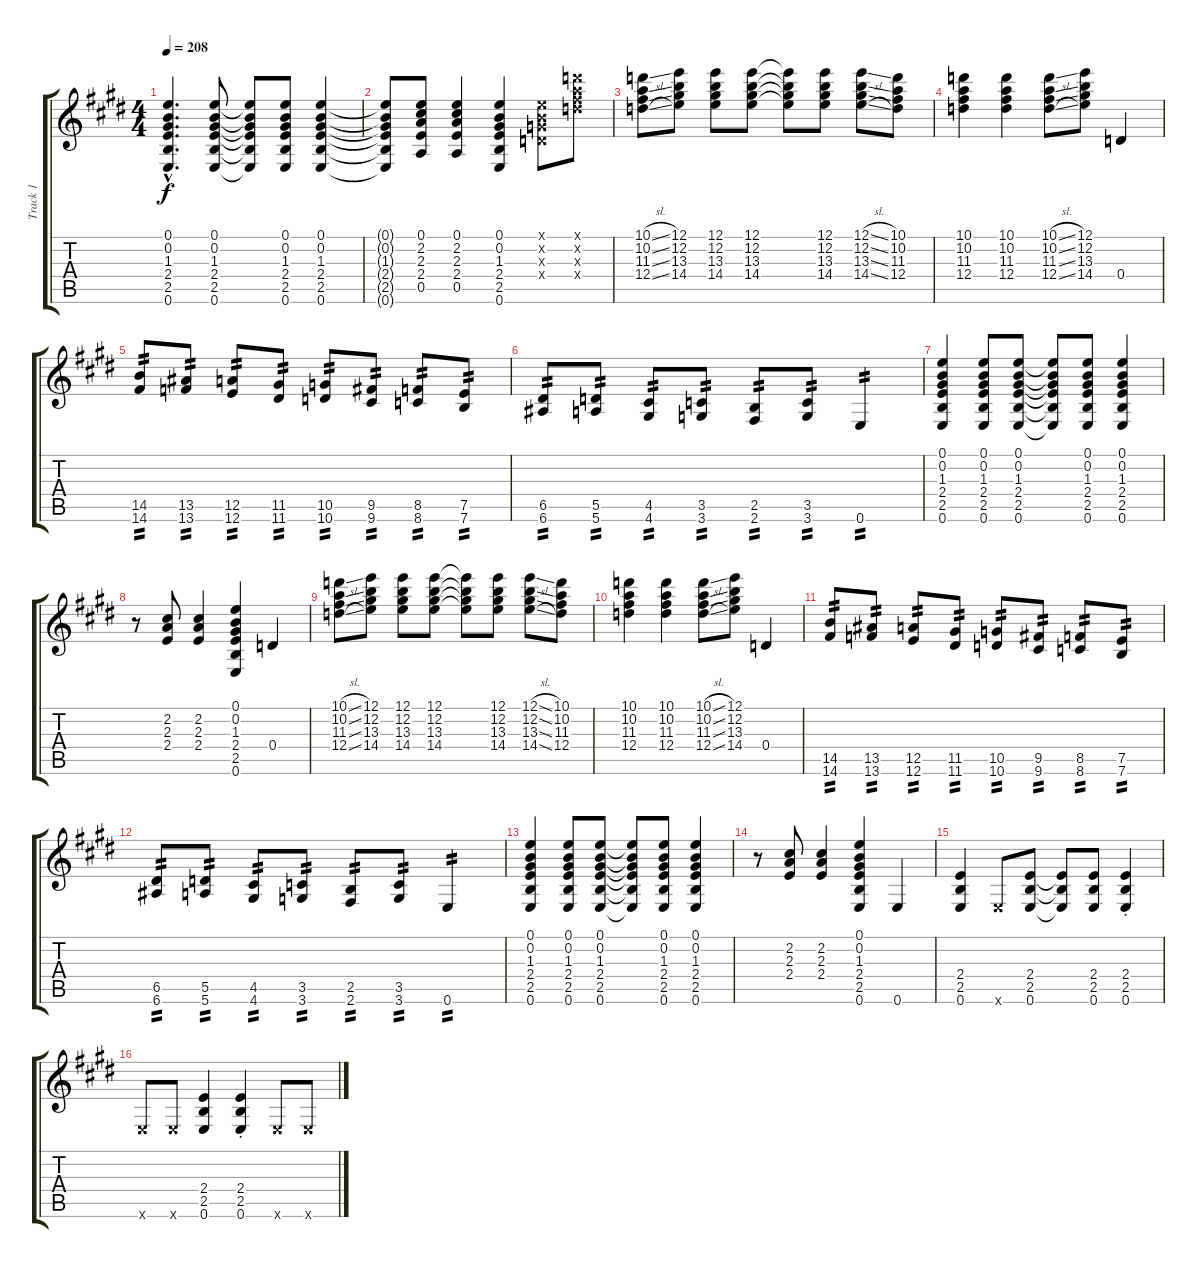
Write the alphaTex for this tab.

\track ("Track 1" "Track 1") {instrument distortionguitar}
\staff {score tabs}
\tuning (E4 B3 G3 D3 A2 E2) {hide}
\ts (4 4)
\tempo 208
\clef g2
\ks e
(0.1{hac} 0.2{hac} 1.3{hac} 2.4{hac} 2.5{hac} 0.6{hac}).4{d dy f} (0.1 0.2 1.3 2.4 2.5 0.6).8 (0.1{t} 0.2{t} 1.3{t} 2.4{t} 2.5{t} 0.6{t}).8 (0.1 0.2 1.3 2.4 2.5 0.6).8 (0.1 0.2 1.3 2.4 2.5 0.6).4 |
(0.1{t} 0.2{t} 1.3{t} 2.4{t} 2.5{t} 0.6{t}).8 (0.1 2.2 2.3 2.4 0.5).8 (0.1 2.2 2.3 2.4 0.5).4 (0.1 0.2 1.3 2.4 2.5 0.6).4 (0.1{x} 0.2{x} 0.3{x} 0.4{x}).8 (10.1{x} 10.2{x} 11.3{x} 12.4{x}).8 |
(10.1{sl} 10.2{sl} 11.3{sl} 12.4{sl}).8 (12.1 12.2 13.3 14.4).8 (12.1 12.2 13.3 14.4).8 (12.1 12.2 13.3 14.4).8 (12.1{t} 12.2{t} 13.3{t} 14.4{t}).8 (12.1 12.2 13.3 14.4).8 (12.1{sl} 12.2{sl} 13.3{sl} 14.4{sl}).8 (10.1 10.2 11.3 12.4).8 |
(10.1 10.2 11.3 12.4).4 (10.1 10.2 11.3 12.4).4 (10.1{sl} 10.2{sl} 11.3{sl} 12.4{sl}).8 (12.1 12.2 13.3 14.4).8 0.4.4 |
(14.5 14.6).8{tp 2} (13.5 13.6).8{tp 2} (12.5 12.6).8{tp 2} (11.5 11.6).8{tp 2} (10.5 10.6).8{tp 2} (9.5 9.6).8{tp 2} (8.5 8.6).8{tp 2} (7.5 7.6).8{tp 2} |
(6.5 6.6).8{tp 2} (5.5 5.6).8{tp 2} (4.5 4.6).8{tp 2} (3.5 3.6).8{tp 2} (2.5 2.6).8{tp 2} (3.5 3.6).8{tp 2} 0.6.4{tp 2} |
(0.1 0.2 1.3 2.4 2.5 0.6).4 (0.1 0.2 1.3 2.4 2.5 0.6).8 (0.1 0.2 1.3 2.4 2.5 0.6).8 (0.1{t} 0.2{t} 1.3{t} 2.4{t} 2.5{t} 0.6{t}).8 (0.1 0.2 1.3 2.4 2.5 0.6).8 (0.1 0.2 1.3 2.4 2.5 0.6).4 |
r.8 (2.2 2.3 2.4).8 (2.2 2.3 2.4).4 (0.1 0.2 1.3 2.4 2.5 0.6).4 0.4.4 |
(10.1{sl} 10.2{sl} 11.3{sl} 12.4{sl}).8 (12.1 12.2 13.3 14.4).8 (12.1 12.2 13.3 14.4).8 (12.1 12.2 13.3 14.4).8 (12.1{t} 12.2{t} 13.3{t} 14.4{t}).8 (12.1 12.2 13.3 14.4).8 (12.1{sl} 12.2{sl} 13.3{sl} 14.4{sl}).8 (10.1 10.2 11.3 12.4).8 |
(10.1 10.2 11.3 12.4).4 (10.1 10.2 11.3 12.4).4 (10.1{sl} 10.2{sl} 11.3{sl} 12.4{sl}).8 (12.1 12.2 13.3 14.4).8 0.4.4 |
(14.5 14.6).8{tp 2} (13.5 13.6).8{tp 2} (12.5 12.6).8{tp 2} (11.5 11.6).8{tp 2} (10.5 10.6).8{tp 2} (9.5 9.6).8{tp 2} (8.5 8.6).8{tp 2} (7.5 7.6).8{tp 2} |
(6.5 6.6).8{tp 2} (5.5 5.6).8{tp 2} (4.5 4.6).8{tp 2} (3.5 3.6).8{tp 2} (2.5 2.6).8{tp 2} (3.5 3.6).8{tp 2} 0.6.4{tp 2} |
(0.1 0.2 1.3 2.4 2.5 0.6).4 (0.1 0.2 1.3 2.4 2.5 0.6).8 (0.1 0.2 1.3 2.4 2.5 0.6).8 (0.1{t} 0.2{t} 1.3{t} 2.4{t} 2.5{t} 0.6{t}).8 (0.1 0.2 1.3 2.4 2.5 0.6).8 (0.1 0.2 1.3 2.4 2.5 0.6).4 |
r.8 (2.2 2.3 2.4).8 (2.2 2.3 2.4).4 (0.1 0.2 1.3 2.4 2.5 0.6).4 0.6.4 |
(2.4 2.5 0.6).4 0.6{x}.8 (2.4 2.5 0.6).8 (2.4{t} 2.5{t} 0.6{t}).8 (2.4 2.5 0.6).8 (2.4{st} 2.5 0.6).4 |
0.6{x}.8 0.6{x}.8 (2.4 2.5 0.6).4 (2.4{st} 2.5 0.6).4 0.6{x}.8 0.6{x}.8
